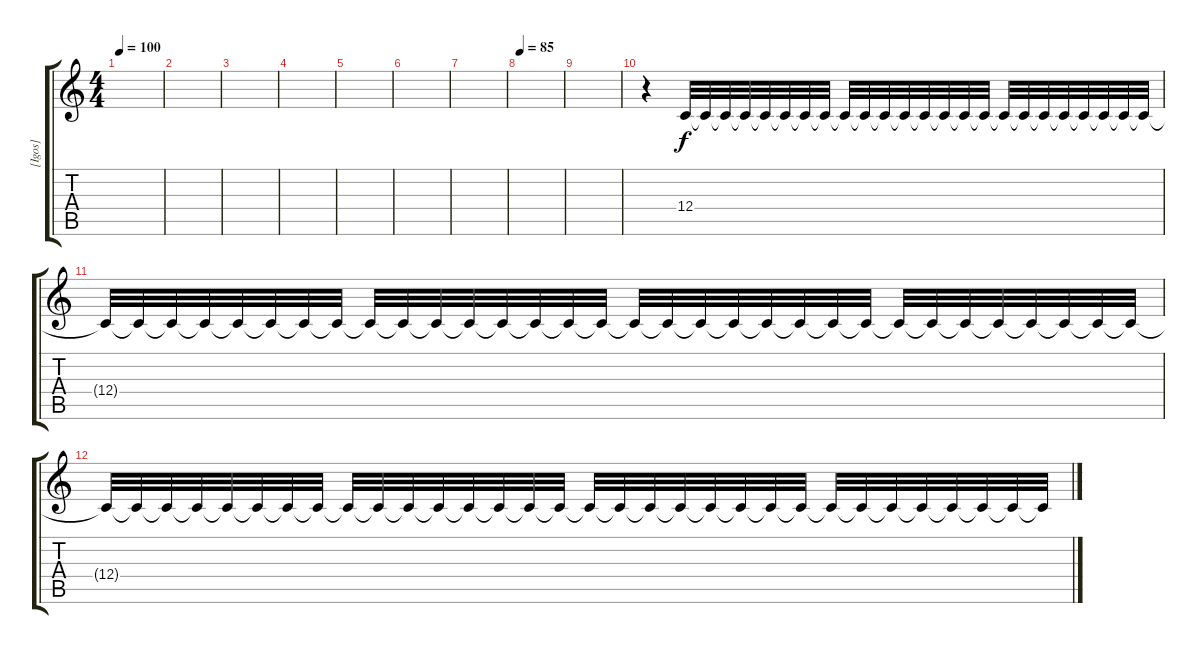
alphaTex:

\track ("[Igos]" "[Igos]") {instrument pad8sweep}
\staff {score tabs}
\tuning (D4 A3 F3 C3 G2 C2) {hide}
\ts (4 4)
\tempo 100
\clef g2
\ks c
|
|
|
|
|
|
|
\tempo 85
|
|
r.4 12.4.32{dy f volume 16 instrument pad3polysynth} 12.4{t}.32{volume 0} 12.4{t}.32{volume 16} 12.4{t}.32{volume 0} 12.4{t}.32{volume 16} 12.4{t}.32{volume 0} 12.4{t}.32{volume 16} 12.4{t}.32{volume 0} 12.4{t}.32{volume 16} 12.4{t}.32{volume 0} 12.4{t}.32{volume 16} 12.4{t}.32{volume 0} 12.4{t}.32{volume 16} 12.4{t}.32{volume 0} 12.4{t}.32{volume 16} 12.4{t}.32{volume 0} 12.4{t}.32{volume 16} 12.4{t}.32{volume 0} 12.4{t}.32{volume 16} 12.4{t}.32{volume 0} 12.4{t}.32{volume 16} 12.4{t}.32{volume 0} 12.4{t}.32{volume 16} 12.4{t}.32{volume 0} |
12.4{t}.32{volume 16} 12.4{t}.32{volume 0} 12.4{t}.32{volume 16} 12.4{t}.32{volume 0} 12.4{t}.32{volume 16} 12.4{t}.32{volume 0} 12.4{t}.32{volume 16} 12.4{t}.32{volume 0} 12.4{t}.32{volume 16} 12.4{t}.32{volume 0} 12.4{t}.32{volume 16} 12.4{t}.32{volume 0} 12.4{t}.32{volume 16} 12.4{t}.32{volume 0} 12.4{t}.32{volume 16} 12.4{t}.32{volume 0} 12.4{t}.32{volume 16} 12.4{t}.32{volume 0} 12.4{t}.32{volume 16} 12.4{t}.32{volume 0} 12.4{t}.32{volume 16} 12.4{t}.32{volume 0} 12.4{t}.32{volume 16} 12.4{t}.32{volume 0} 12.4{t}.32{volume 16} 12.4{t}.32{volume 0} 12.4{t}.32{volume 16} 12.4{t}.32{volume 0} 12.4{t}.32{volume 16} 12.4{t}.32{volume 0} 12.4{t}.32{volume 16} 12.4{t}.32{volume 0} |
12.4{t}.32{volume 16} 12.4{t}.32{volume 0} 12.4{t}.32{volume 16} 12.4{t}.32{volume 0} 12.4{t}.32{volume 16} 12.4{t}.32{volume 0} 12.4{t}.32{volume 16} 12.4{t}.32{volume 0} 12.4{t}.32{volume 16} 12.4{t}.32{volume 0} 12.4{t}.32{volume 16} 12.4{t}.32{volume 0} 12.4{t}.32{volume 16} 12.4{t}.32{volume 0} 12.4{t}.32{volume 16} 12.4{t}.32{volume 0} 12.4{t}.32{volume 16} 12.4{t}.32{volume 0} 12.4{t}.32{volume 16} 12.4{t}.32{volume 0} 12.4{t}.32{volume 16} 12.4{t}.32{volume 0} 12.4{t}.32{volume 16} 12.4{t}.32{volume 0} 12.4{t}.32{volume 16} 12.4{t}.32{volume 0} 12.4{t}.32{volume 16} 12.4{t}.32{volume 0} 12.4{t}.32{volume 16} 12.4{t}.32{volume 0} 12.4{t}.32{volume 16} 12.4{t}.32{volume 0}
